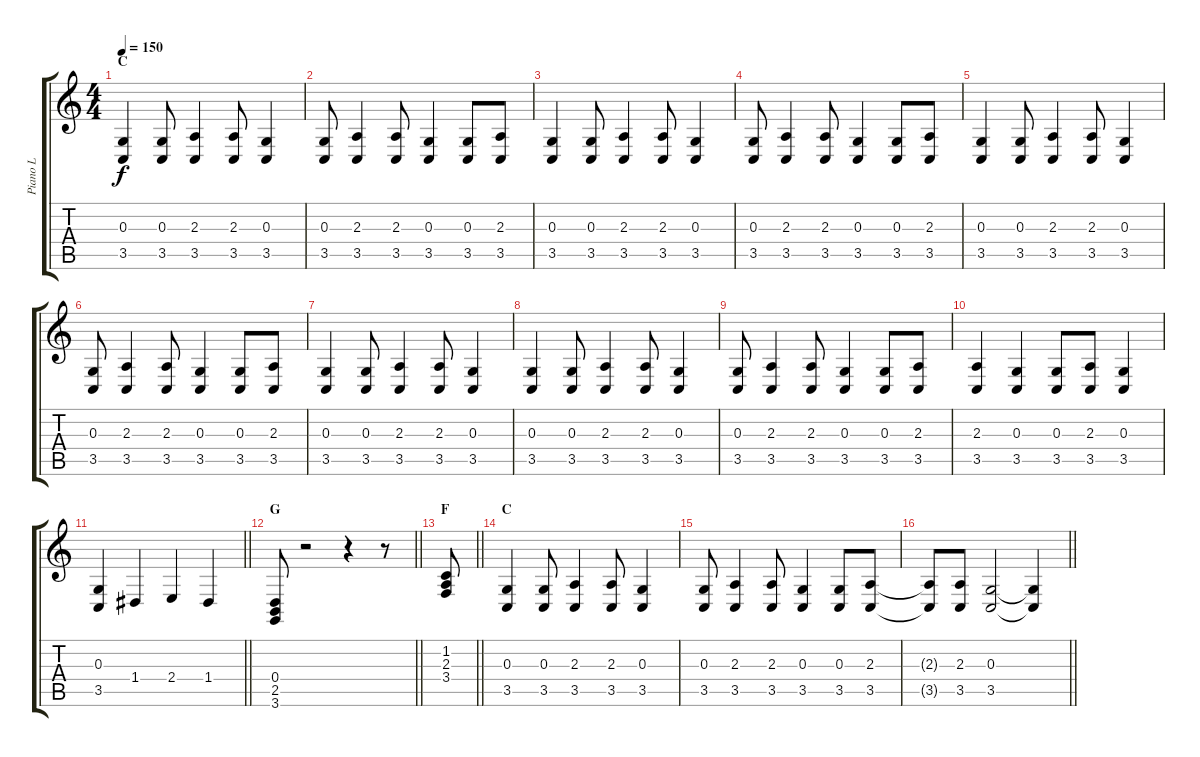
\track ("Piano L" "Piano L") {instrument brightacousticpiano}
\staff {score tabs}
\tuning (E4 B3 G3 D3 A2 E2) {hide}
\ts (4 4)
\section ("" "C")
\tempo 150
\clef g2
\ks c
(0.3 3.5).4{dy f} (0.3 3.5).8 (2.3 3.5).4 (2.3 3.5).8 (0.3 3.5).4 |
(0.3 3.5).8 (2.3 3.5).4 (2.3 3.5).8 (0.3 3.5).4 (0.3 3.5).8 (2.3 3.5).8 |
(0.3 3.5).4 (0.3 3.5).8 (2.3 3.5).4 (2.3 3.5).8 (0.3 3.5).4 |
(0.3 3.5).8 (2.3 3.5).4 (2.3 3.5).8 (0.3 3.5).4 (0.3 3.5).8 (2.3 3.5).8 |
(0.3 3.5).4 (0.3 3.5).8 (2.3 3.5).4 (2.3 3.5).8 (0.3 3.5).4 |
(0.3 3.5).8 (2.3 3.5).4 (2.3 3.5).8 (0.3 3.5).4 (0.3 3.5).8 (2.3 3.5).8 |
(0.3 3.5).4 (0.3 3.5).8 (2.3 3.5).4 (2.3 3.5).8 (0.3 3.5).4 |
(0.3 3.5).4 (0.3 3.5).8 (2.3 3.5).4 (2.3 3.5).8 (0.3 3.5).4 |
(0.3 3.5).8 (2.3 3.5).4 (2.3 3.5).8 (0.3 3.5).4 (0.3 3.5).8 (2.3 3.5).8 |
(2.3 3.5).4 (0.3 3.5).4 (0.3 3.5).8 (2.3 3.5).8 (0.3 3.5).4 |
\barLineRight lightlight
(0.3 3.5).4 1.4.4 2.4.4 1.4.4 |
\section ("" "G")
\barLineRight lightlight
(0.4 2.5 3.6).8 r.2 r.4 r.8 |
\section ("" "F")
\barLineRight lightlight
(1.2 2.3 3.4).8 |
\section ("" "C")
(0.3 3.5).4 (0.3 3.5).8 (2.3 3.5).4 (2.3 3.5).8 (0.3 3.5).4 |
(0.3 3.5).8 (2.3 3.5).4 (2.3 3.5).8 (0.3 3.5).4 (0.3 3.5).8 (2.3 3.5).8 |
\barLineRight lightlight
(2.3{t} 3.5{t}).8 (2.3 3.5).8 (0.3 3.5).2 (0.3{t} 3.5{t}).4
